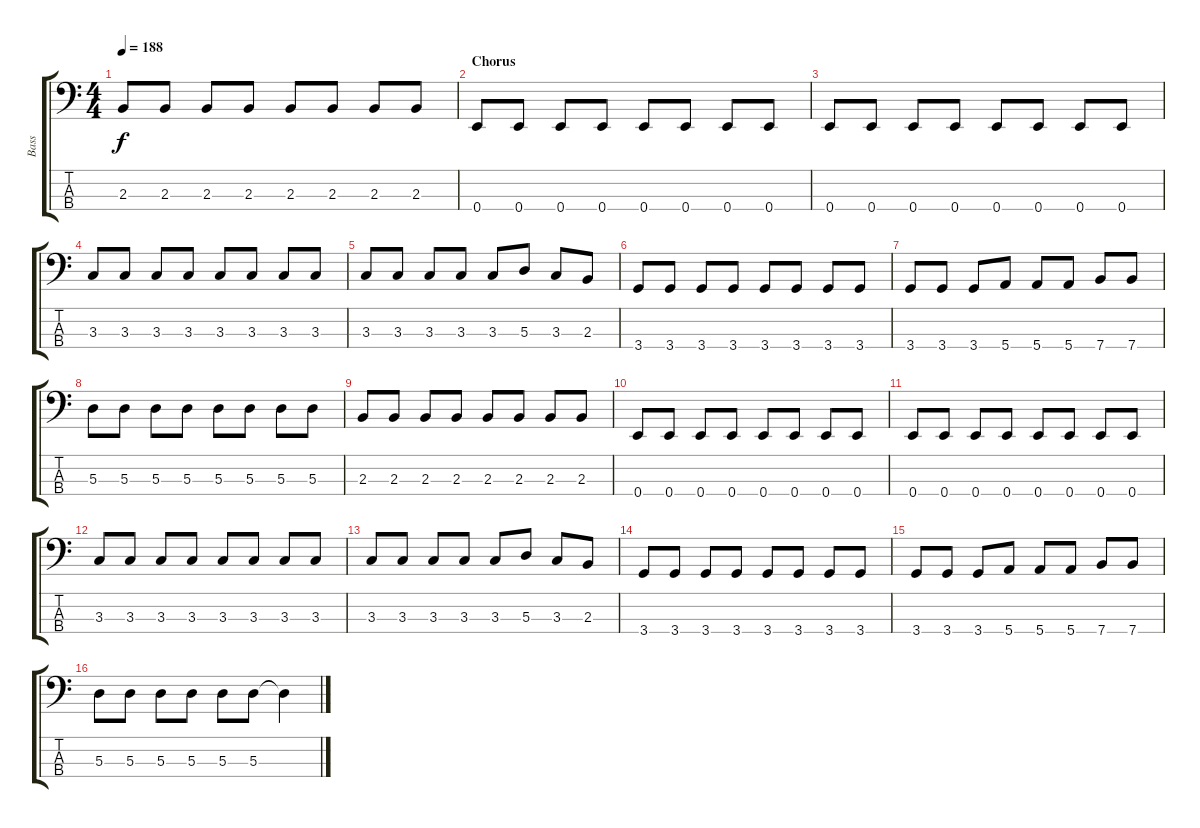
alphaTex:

\track ("Bass" "Bass") {instrument electricbasspick}
\staff {score tabs}
\tuning (G2 D2 A1 E1) {hide}
\ts (4 4)
\tempo 188
\clef f4
\ks c
2.3.8{dy f} 2.3.8 2.3.8 2.3.8 2.3.8 2.3.8 2.3.8 2.3.8 |
\section ("" "Chorus")
0.4.8 0.4.8 0.4.8 0.4.8 0.4.8 0.4.8 0.4.8 0.4.8 |
0.4.8 0.4.8 0.4.8 0.4.8 0.4.8 0.4.8 0.4.8 0.4.8 |
3.3.8 3.3.8 3.3.8 3.3.8 3.3.8 3.3.8 3.3.8 3.3.8 |
3.3.8 3.3.8 3.3.8 3.3.8 3.3.8 5.3.8 3.3.8 2.3.8 |
3.4.8 3.4.8 3.4.8 3.4.8 3.4.8 3.4.8 3.4.8 3.4.8 |
3.4.8 3.4.8 3.4.8 5.4.8 5.4.8 5.4.8 7.4.8 7.4.8 |
5.3.8 5.3.8 5.3.8 5.3.8 5.3.8 5.3.8 5.3.8 5.3.8 |
2.3.8 2.3.8 2.3.8 2.3.8 2.3.8 2.3.8 2.3.8 2.3.8 |
0.4.8 0.4.8 0.4.8 0.4.8 0.4.8 0.4.8 0.4.8 0.4.8 |
0.4.8 0.4.8 0.4.8 0.4.8 0.4.8 0.4.8 0.4.8 0.4.8 |
3.3.8 3.3.8 3.3.8 3.3.8 3.3.8 3.3.8 3.3.8 3.3.8 |
3.3.8 3.3.8 3.3.8 3.3.8 3.3.8 5.3.8 3.3.8 2.3.8 |
3.4.8 3.4.8 3.4.8 3.4.8 3.4.8 3.4.8 3.4.8 3.4.8 |
3.4.8 3.4.8 3.4.8 5.4.8 5.4.8 5.4.8 7.4.8 7.4.8 |
5.3.8 5.3.8 5.3.8 5.3.8 5.3.8 5.3.8 5.3{t}.4
